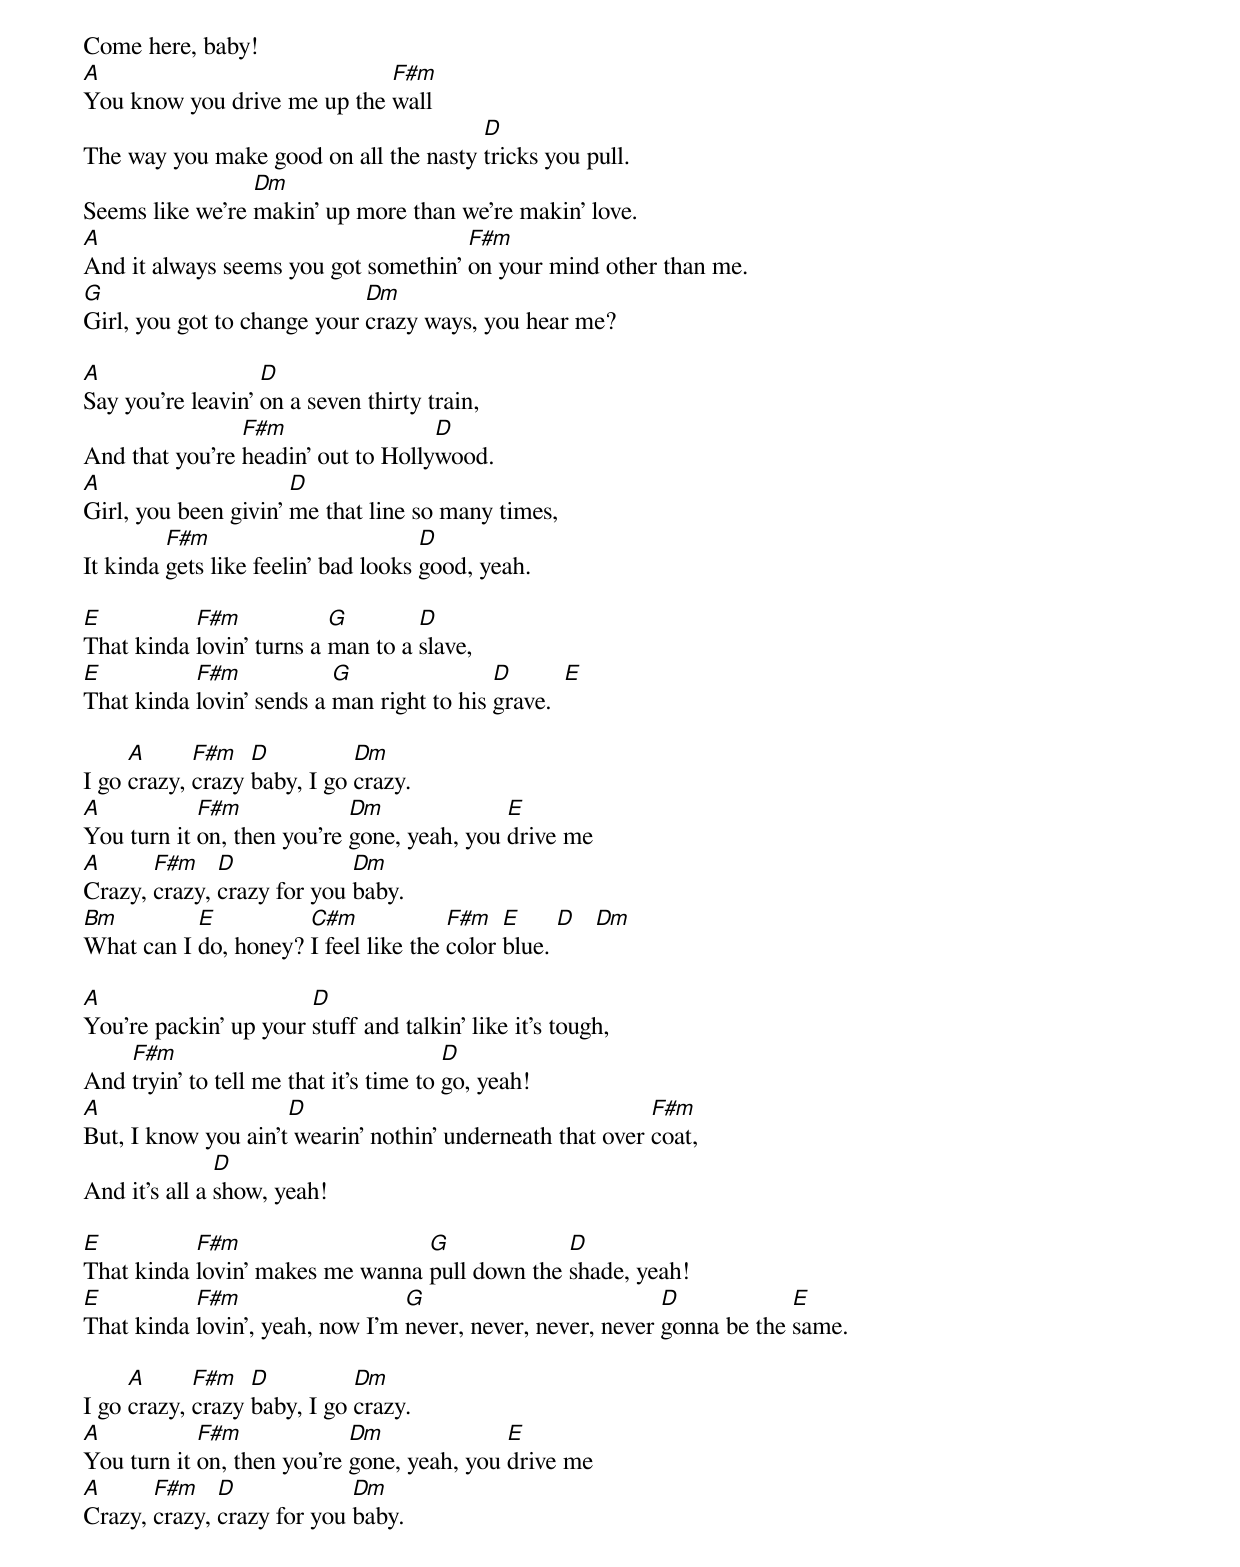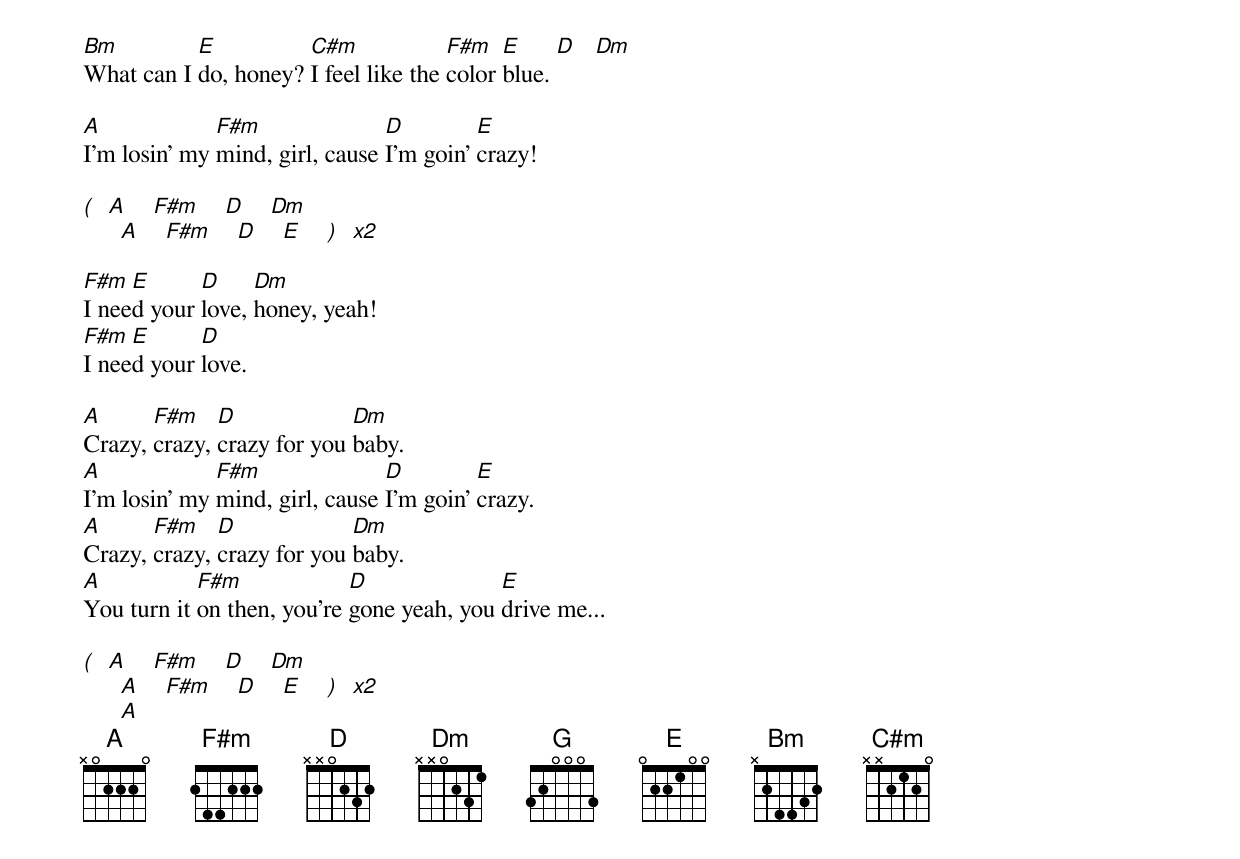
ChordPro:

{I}
Come here, baby!
[A]You know you drive me up the [F#m]wall
The way you make good on all the nasty [D]tricks you pull.
Seems like we're [Dm]makin' up more than we're makin' love.
[A]And it always seems you got somethin' [F#m]on your mind other than me.
[G]Girl, you got to change your [Dm]crazy ways, you hear me?

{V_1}
[A]Say you're leavin' [D]on a seven thirty train,
And that you're [F#m]headin' out to Holly[D]wood.
[A]Girl, you been givin' [D]me that line so many times,
It kinda [F#m]gets like feelin' bad looks [D]good, yeah.

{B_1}
[E]That kinda [F#m]lovin' turns a [G]man to a [D]slave,
[E]That kinda [F#m]lovin' sends a [G]man right to his [D]grave.  [E]

{C}
I go [A]crazy, [F#m]crazy [D]baby, I go [Dm]crazy.
[A]You turn it [F#m]on, then you're [Dm]gone, yeah, you [E]drive me
[A]Crazy, [F#m]crazy, [D]crazy for you [Dm]baby.
[Bm]What can I [E]do, honey? [C#m]I feel like the [F#m]color [E]blue. [D]   [Dm]

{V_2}
[A]You're packin' up your [D]stuff and talkin' like it's tough,
And [F#m]tryin' to tell me that it's time to [D]go, yeah!
[A]But, I know you ain't[D] wearin' nothin' underneath that over [F#m]coat,
And it's all a [D]show, yeah!

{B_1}
[E]That kinda [F#m]lovin' makes me wanna [G]pull down the [D]shade, yeah!
[E]That kinda [F#m]lovin', yeah, now I'm [G]never, never, never, never [D]gonna be the [E]same.

{C}
I go [A]crazy, [F#m]crazy [D]baby, I go [Dm]crazy.
[A]You turn it [F#m]on, then you're [Dm]gone, yeah, you [E]drive me
[A]Crazy, [F#m]crazy, [D]crazy for you [Dm]baby.
[Bm]What can I [E]do, honey? [C#m]I feel like the [F#m]color [E]blue. [D]   [Dm]

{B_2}
[A]I'm losin' my [F#m]mind, girl, cause [D]I'm goin' [E]crazy!

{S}
[(]  [A]    [F#m]    [D]    [Dm]
      [A]    [F#m]    [D]    [E]    [)]  [x2]

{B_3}
[F#m]I nee[E]d your [D]love, [Dm]honey, yeah!
[F#m]I nee[E]d your [D]love.

{C}
[A]Crazy, [F#m]crazy, [D]crazy for you [Dm]baby.
[A]I'm losin' my [F#m]mind, girl, cause [D]I'm goin' [E]crazy.
[A]Crazy, [F#m]crazy, [D]crazy for you [Dm]baby.
[A]You turn it [F#m]on then, you're [D]gone yeah, you [E]drive me...

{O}
[(]  [A]    [F#m]    [D]    [Dm]
      [A]    [F#m]    [D]    [E]    [)]  [x2]
      [A]
